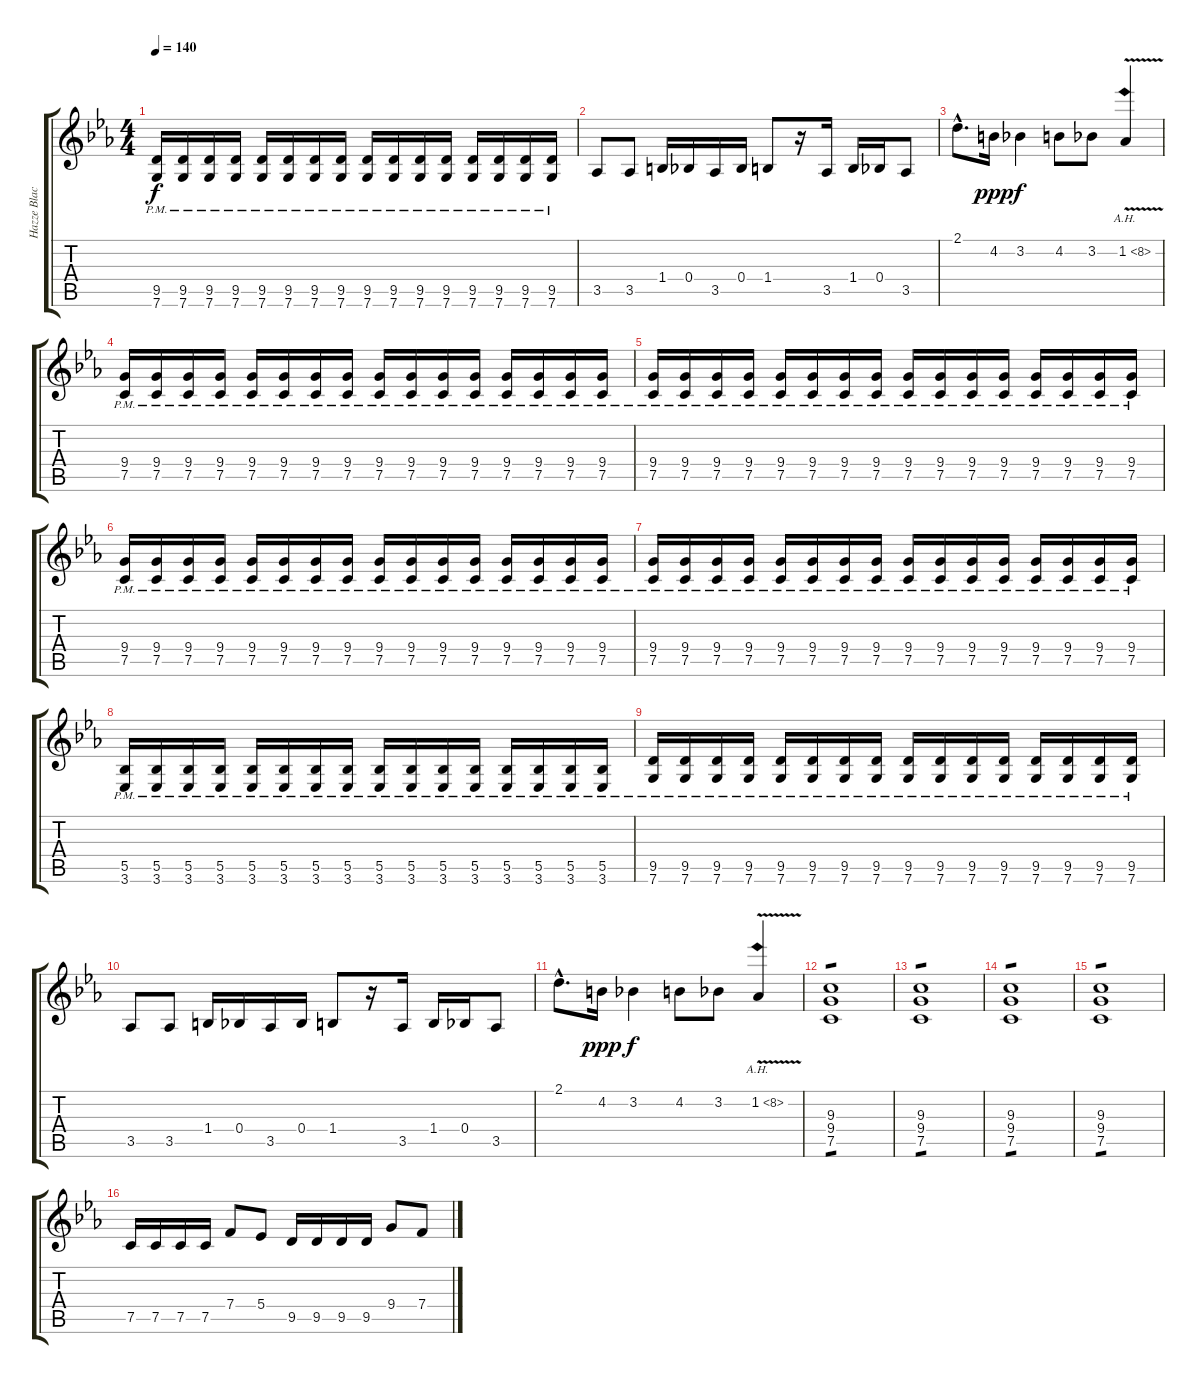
\track ("Hazze Blacknut (Guitar 1)" "Hazze Blac") {instrument distortionguitar}
\staff {score tabs}
\tuning (C4 G3 Eb3 Bb2 F2 C2) {hide}
\ts (4 4)
\tempo 140
\clef g2
\ks eb
(9.5{pm} 7.6{pm}).16{dy f} (9.5{pm} 7.6{pm}).16 (9.5{pm} 7.6{pm}).16 (9.5{pm} 7.6{pm}).16 (9.5{pm} 7.6{pm}).16 (9.5{pm} 7.6{pm}).16 (9.5{pm} 7.6{pm}).16 (9.5{pm} 7.6{pm}).16 (9.5{pm} 7.6{pm}).16 (9.5{pm} 7.6{pm}).16 (9.5{pm} 7.6{pm}).16 (9.5{pm} 7.6{pm}).16 (9.5{pm} 7.6{pm}).16 (9.5{pm} 7.6{pm}).16 (9.5{pm} 7.6{pm}).16 (9.5{pm} 7.6{pm}).16 |
3.5.8 3.5.8 1.4.16 0.4.16 3.5.16 0.4.16 1.4.8 r.16 3.5.16 1.4.16 0.4.16 3.5.8 |
2.1{hac}.8{d} 4.2.16{dy ppp} 3.2.4{dy f} 4.2.8 3.2.8 1.2{ah 7 v}.4 |
(9.4{pm} 7.5{pm}).16 (9.4{pm} 7.5{pm}).16 (9.4{pm} 7.5{pm}).16 (9.4{pm} 7.5{pm}).16 (9.4{pm} 7.5{pm}).16 (9.4{pm} 7.5{pm}).16 (9.4{pm} 7.5{pm}).16 (9.4{pm} 7.5{pm}).16 (9.4{pm} 7.5{pm}).16 (9.4{pm} 7.5{pm}).16 (9.4{pm} 7.5{pm}).16 (9.4{pm} 7.5{pm}).16 (9.4{pm} 7.5{pm}).16 (9.4{pm} 7.5{pm}).16 (9.4{pm} 7.5{pm}).16 (9.4{pm} 7.5{pm}).16 |
(9.4{pm} 7.5{pm}).16 (9.4{pm} 7.5{pm}).16 (9.4{pm} 7.5{pm}).16 (9.4{pm} 7.5{pm}).16 (9.4{pm} 7.5{pm}).16 (9.4{pm} 7.5{pm}).16 (9.4{pm} 7.5{pm}).16 (9.4{pm} 7.5{pm}).16 (9.4{pm} 7.5{pm}).16 (9.4{pm} 7.5{pm}).16 (9.4{pm} 7.5{pm}).16 (9.4{pm} 7.5{pm}).16 (9.4{pm} 7.5{pm}).16 (9.4{pm} 7.5{pm}).16 (9.4{pm} 7.5{pm}).16 (9.4{pm} 7.5{pm}).16 |
(9.4{pm} 7.5{pm}).16 (9.4{pm} 7.5{pm}).16 (9.4{pm} 7.5{pm}).16 (9.4{pm} 7.5{pm}).16 (9.4{pm} 7.5{pm}).16 (9.4{pm} 7.5{pm}).16 (9.4{pm} 7.5{pm}).16 (9.4{pm} 7.5{pm}).16 (9.4{pm} 7.5{pm}).16 (9.4{pm} 7.5{pm}).16 (9.4{pm} 7.5{pm}).16 (9.4{pm} 7.5{pm}).16 (9.4{pm} 7.5{pm}).16 (9.4{pm} 7.5{pm}).16 (9.4{pm} 7.5{pm}).16 (9.4{pm} 7.5{pm}).16 |
(9.4{pm} 7.5{pm}).16 (9.4{pm} 7.5{pm}).16 (9.4{pm} 7.5{pm}).16 (9.4{pm} 7.5{pm}).16 (9.4{pm} 7.5{pm}).16 (9.4{pm} 7.5{pm}).16 (9.4{pm} 7.5{pm}).16 (9.4{pm} 7.5{pm}).16 (9.4{pm} 7.5{pm}).16 (9.4{pm} 7.5{pm}).16 (9.4{pm} 7.5{pm}).16 (9.4{pm} 7.5{pm}).16 (9.4{pm} 7.5{pm}).16 (9.4{pm} 7.5{pm}).16 (9.4{pm} 7.5{pm}).16 (9.4{pm} 7.5{pm}).16 |
(5.5{pm} 3.6{pm}).16 (5.5{pm} 3.6{pm}).16 (5.5{pm} 3.6{pm}).16 (5.5{pm} 3.6{pm}).16 (5.5{pm} 3.6{pm}).16 (5.5{pm} 3.6{pm}).16 (5.5{pm} 3.6{pm}).16 (5.5{pm} 3.6{pm}).16 (5.5{pm} 3.6{pm}).16 (5.5{pm} 3.6{pm}).16 (5.5{pm} 3.6{pm}).16 (5.5{pm} 3.6{pm}).16 (5.5{pm} 3.6{pm}).16 (5.5{pm} 3.6{pm}).16 (5.5{pm} 3.6{pm}).16 (5.5{pm} 3.6{pm}).16 |
(9.5{pm} 7.6{pm}).16 (9.5{pm} 7.6{pm}).16 (9.5{pm} 7.6{pm}).16 (9.5{pm} 7.6{pm}).16 (9.5{pm} 7.6{pm}).16 (9.5{pm} 7.6{pm}).16 (9.5{pm} 7.6{pm}).16 (9.5{pm} 7.6{pm}).16 (9.5{pm} 7.6{pm}).16 (9.5{pm} 7.6{pm}).16 (9.5{pm} 7.6{pm}).16 (9.5{pm} 7.6{pm}).16 (9.5{pm} 7.6{pm}).16 (9.5{pm} 7.6{pm}).16 (9.5{pm} 7.6{pm}).16 (9.5{pm} 7.6{pm}).16 |
3.5.8 3.5.8 1.4.16 0.4.16 3.5.16 0.4.16 1.4.8 r.16 3.5.16 1.4.16 0.4.16 3.5.8 |
2.1{hac}.8{d} 4.2.16{dy ppp} 3.2.4{dy f} 4.2.8 3.2.8 1.2{ah 7 v}.4 |
(9.3 9.4 7.5).1{tp 1} |
(9.3 9.4 7.5).1{tp 1} |
(9.3 9.4 7.5).1{tp 1} |
(9.3 9.4 7.5).1{tp 1} |
7.5.16 7.5.16 7.5.16 7.5.16 7.4.8 5.4.8 9.5.16 9.5.16 9.5.16 9.5.16 9.4.8 7.4.8
